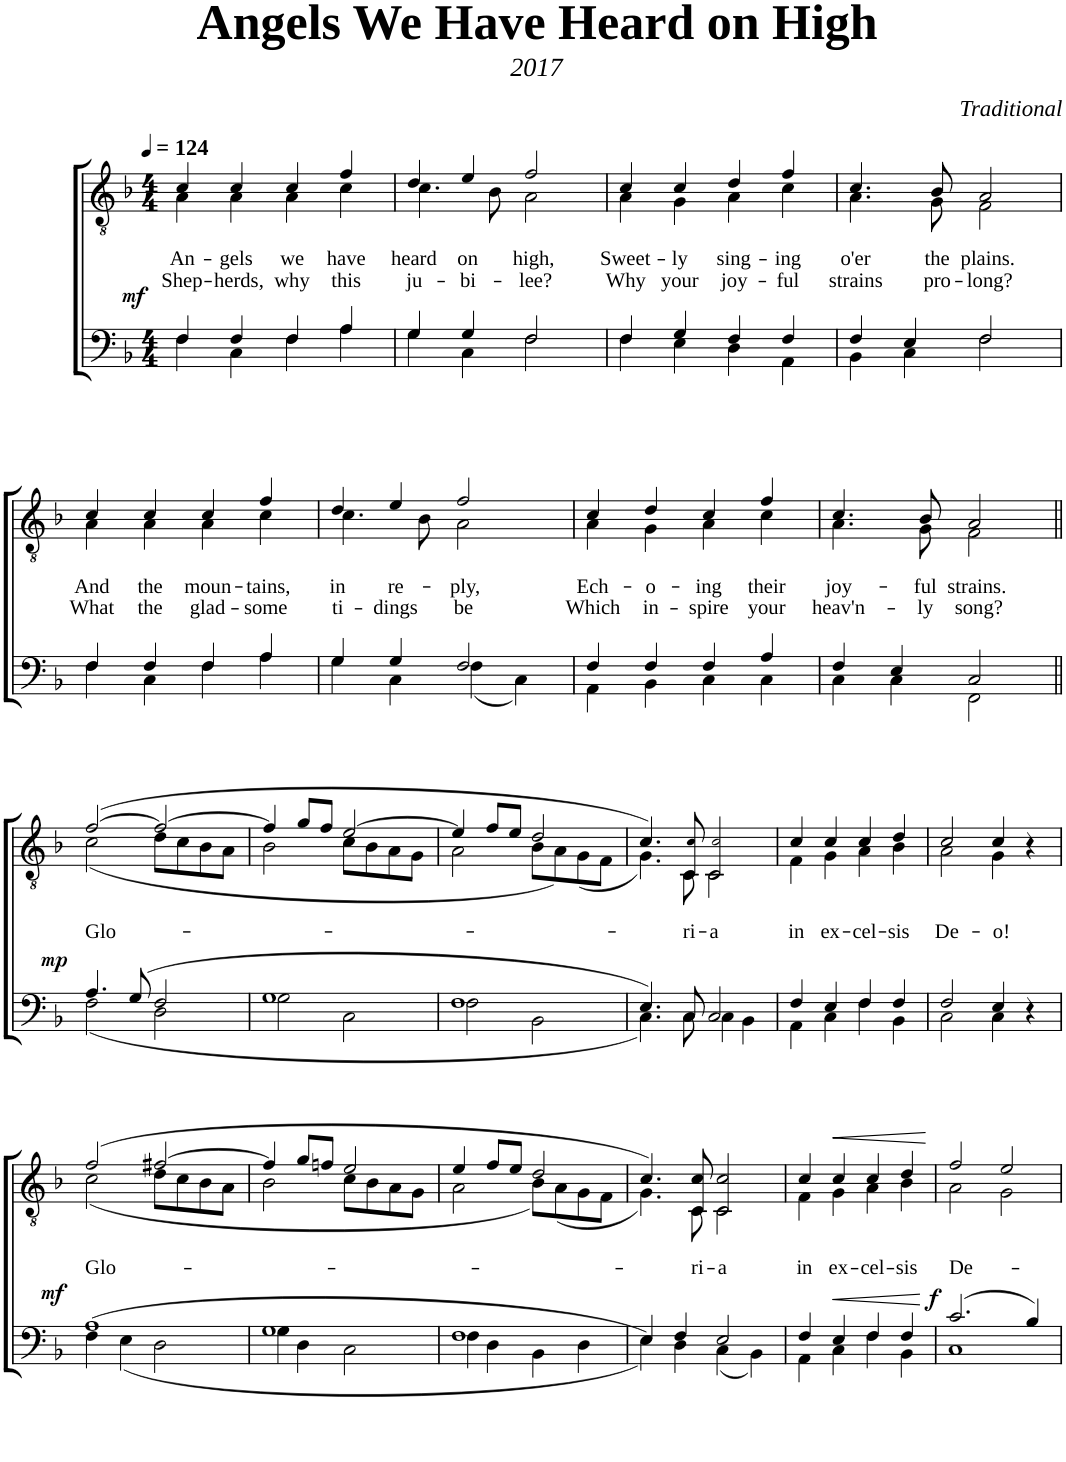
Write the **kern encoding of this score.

**kern	**dynam	**kern	**text	**text	**dynam
*part2	*part2	*part1	*part1	*part1	*part1
*staff2	*staff2	*staff1	*staff1	*staff1	*staff1
*I"Basses	*	*I"Tenors	*	*	*
*clefF4	*	*clefGv2	*	*	*
*k[b-]	*	*k[b-]	*	*	*
*M4/4	*	*M4/4	*	*	*
*MM124	*	*MM124	*	*	*
=1	=1	=1	=1	=1	=1
*^	*	*	*	*	*
!	!	!LO:DY:a	!	!LO:LY:b	!LO:LY:b	!
*	*	*	*^	*	*	*
4F/	4F\	mf	4c/	4A\	An-	Shep-	.
!	!	!	!	!	!LO:LY:b	!LO:LY:b	!
4F/	4C\	.	4c/	4A\	-gels	-herds,	.
!	!	!	!	!	!LO:LY:b	!LO:LY:b	!
4F/	4F\	.	4c/	4A\	we	why	.
!	!	!	!	!	!LO:LY:b	!LO:LY:b	!
4A/	4A\	.	4f/	4c\	have	this	.
=2	=2	=2	=2	=2	=2	=2	=2
!	!	!	!	!	!LO:LY:b	!LO:LY:b	!
4G/	4G\	.	4d/	4.c\	heard	ju-	.
!	!	!	!	!	!LO:LY:b	!LO:LY:b	!
4G/	4C\	.	4e/	.	on	-bi-	.
.	.	.	.	8B-\	.	.	.
!	!	!	!	!	!LO:LY:b	!LO:LY:b	!
2F/	2F\	.	2f/	2A\	high,	-lee?	.
=3	=3	=3	=3	=3	=3	=3	=3
!	!	!	!	!	!LO:LY:b	!LO:LY:b	!
4F/	4F\	.	4c/	4A\	Sweet-	Why	.
!	!	!	!	!	!LO:LY:b	!LO:LY:b	!
4G/	4E\	.	4c/	4G\	-ly	your	.
!	!	!	!	!	!LO:LY:b	!LO:LY:b	!
4F/	4D\	.	4d/	4A\	sing-	joy-	.
!	!	!	!	!	!LO:LY:b	!LO:LY:b	!
4F/	4AA\	.	4f/	4c\	-ing	-ful	.
=4	=4	=4	=4	=4	=4	=4	=4
!	!	!	!	!	!LO:LY:b	!LO:LY:b	!
4F/	4BB-\	.	4.c/	4.A\	o'er	strains	.
4E/	4C\	.	.	.	.	.	.
!	!	!	!	!	!LO:LY:b	!LO:LY:b	!
.	.	.	8B-/	8G\	the	pro-	.
!	!	!	!	!	!LO:LY:b	!LO:LY:b	!
2F/	2F\	.	2A/	2F\	plains.	-long?	.
!!LO:LB:g=z	!!
=5	=5	=5	=5	=5	=5	=5	=5
!	!	!	!	!	!LO:LY:b	!LO:LY:b	!
4F/	4F\	.	4c/	4A\	And	What	.
!	!	!	!	!	!LO:LY:b	!LO:LY:b	!
4F/	4C\	.	4c/	4A\	the	the	.
!	!	!	!	!	!LO:LY:b	!LO:LY:b	!
4F/	4F\	.	4c/	4A\	moun-	glad-	.
!	!	!	!	!	!LO:LY:b	!LO:LY:b	!
4A/	4A\	.	4f/	4c\	-tains,	-some	.
=6	=6	=6	=6	=6	=6	=6	=6
!	!	!	!	!	!LO:LY:b	!LO:LY:b	!
4G/	4G\	.	4d/	4.c\	in	ti-	.
!	!	!	!	!	!LO:LY:b	!LO:LY:b	!
4G/	4C\	.	4e/	.	re-	-dings	.
.	.	.	.	8B-\	.	.	.
!	!	!	!	!	!LO:LY:b	!LO:LY:b	!
2F/	(4F\	.	2f/	2A\	-ply,	be	.
.	4C\)	.	.	.	.	.	.
=7	=7	=7	=7	=7	=7	=7	=7
!	!	!	!	!	!LO:LY:b	!LO:LY:b	!
4F/	4AA\	.	4c/	4A\	Ech-	Which	.
!	!	!	!	!	!LO:LY:b	!LO:LY:b	!
4F/	4BB-\	.	4d/	4G\	-o-	in-	.
!	!	!	!	!	!LO:LY:b	!LO:LY:b	!
4F/	4C\	.	4c/	4A\	-ing	-spire	.
!	!	!	!	!	!LO:LY:b	!LO:LY:b	!
4A/	4C\	.	4f/	4c\	their	your	.
=8	=8	=8	=8	=8	=8	=8	=8
!	!	!	!	!	!LO:LY:b	!LO:LY:b	!
4F/	4C\	.	4.c/	4.A\	joy-	heav'n-	.
4E/	4C\	.	.	.	.	.	.
!	!	!	!	!	!LO:LY:b	!LO:LY:b	!
.	.	.	8B-/	8G\	-ful	-ly	.
!	!	!	!	!	!LO:LY:b	!LO:LY:b	!
2C/	2FF\	.	2A/	2F\	strains.	song?	.
!!LO:LB:g=z	!!
=9||	=9||	=9||	=9||	=9||	=9||	=9||	=9||
!	!	!LO:DY:a	!	!	!LO:LY:b	!	!
4.A/	(<2F\	mp	(>[>2f/	(<2c\	Glo-	.	.
(>8G/	.	.	.	.	.	.	.
2F/	2D\	.	2f/_	8d\L	.	.	.
.	.	.	.	8c\	.	.	.
.	.	.	.	8B-\	.	.	.
.	.	.	.	8A\J	.	.	.
=10	=10	=10	=10	=10	=10	=10	=10
1G	2G\	.	4f/]	2B-\	.	.	.
.	.	.	8g/L	.	.	.	.
.	.	.	8f/J	.	.	.	.
.	2C\	.	[>2e/	8c\L	.	.	.
.	.	.	.	8B-\	.	.	.
.	.	.	.	8A\	.	.	.
.	.	.	.	8G\J	.	.	.
=11	=11	=11	=11	=11	=11	=11	=11
1F	2F\	.	4e/]	2A\	.	.	.
.	.	.	8f/L	.	.	.	.
.	.	.	8e/J	.	.	.	.
.	2BB-\	.	2d/	8B-\L	.	.	.
.	.	.	.	8A\)	.	.	.
.	.	.	.	(<8G\	.	.	.
.	.	.	.	8F\J	.	.	.
=12	=12	=12	=12	=12	=12	=12	=12
4.E/)	4.C\)	.	4.c/)	4.G\)	.	.	.
!	!	!	!	!	!LO:LY:b	!	!
8C/	8C\	.	8C/ 8c!/	8C\	-ri-	.	.
!	!	!	!	!	!LO:LY:b	!	!
2C/	4C\	.	2C/ 2c!/	2C\	-a	.	.
.	4BB-\	.	.	.	.	.	.
=13	=13	=13	=13	=13	=13	=13	=13
!	!	!	!	!	!LO:LY:b	!	!
4F/	4AA\	.	4c/	4F\	in	.	.
!	!	!	!	!	!LO:LY:b	!	!
4E/	4C\	.	4c/	4G\	ex-	.	.
!	!	!	!	!	!LO:LY:b	!	!
4F/	4F\	.	4c/	4A\	-cel-	.	.
!	!	!	!	!	!LO:LY:b	!	!
4F/	4BB-\	.	4d/	4B-\	-sis	.	.
=14	=14	=14	=14	=14	=14	=14	=14
!	!	!	!	!	!LO:LY:b	!	!
2F/	2C\	.	2c/	2A\	De-	.	.
!	!	!	!	!	!LO:LY:b	!	!
4E/	4C\	.	4c/	4G\	-o!	.	.
4r	4ryy	.	4r	4ryy	.	.	.
!!LO:LB:g=z	!!
=15	=15	=15	=15	=15	=15	=15	=15
!	!	!LO:DY:a	!	!	!LO:LY:b	!	!
(>1A	4F\	mf	(>2f/	(<2c\	Glo-	.	.
.	(<4E\	.	.	.	.	.	.
.	2D\	.	[>2f#X/	8d\L	.	.	.
.	.	.	.	8c\	.	.	.
.	.	.	.	8B-\	.	.	.
.	.	.	.	8A\J	.	.	.
=16	=16	=16	=16	=16	=16	=16	=16
1G	4G\	.	4f#/]	2B-\	.	.	.
.	4D\	.	8g/L	.	.	.	.
.	.	.	8fn/J	.	.	.	.
.	2C\	.	2e/	8c\L	.	.	.
.	.	.	.	8B-\	.	.	.
.	.	.	.	8A\	.	.	.
.	.	.	.	8G\J	.	.	.
=17	=17	=17	=17	=17	=17	=17	=17
1F	4F\	.	4e/	2A\	.	.	.
.	4D\	.	8f/L	.	.	.	.
.	.	.	8e/J	.	.	.	.
.	4BB-\	.	2d/	8B-\L)	.	.	.
.	.	.	.	(<8A\	.	.	.
.	4D\	.	.	8G\	.	.	.
.	.	.	.	8F\J	.	.	.
=18	=18	=18	=18	=18	=18	=18	=18
4E/	4E\))	.	4.c/)	4.G\)	.	.	.
4F/	4D\	.	.	.	.	.	.
!	!	!	!	!	!LO:LY:b	!	!
.	.	.	8C/ 8c/	8C\	-ri-	.	.
!	!	!	!	!	!LO:LY:b	!	!
2E/	(<4C\	.	2C/ 2c/	2C\	-a	.	.
.	4BB-\)	.	.	.	.	.	.
=19	=19	=19	=19	=19	=19	=19	=19
!	!	!	!	!	!LO:LY:b	!	!
4F/	4AA\	.	4c/	4F\	in	.	.
!	!	!LO:HP:b	!	!	!LO:LY:b	!	!LO:HP:b
4E/	4C\	<	4c/	4G\	ex-	.	<
!	!	!	!	!	!LO:LY:b	!	!
4F/	4F\	.	4c/	4A\	-cel-	.	.
!	!	!	!	!	!LO:LY:b	!	!
4F/	4BB-\	.	4d/	4B-\	-sis	.	.
*v	*v	*	*	*	*	*	*
*	*	*v	*v	*	*	*
.	[	.	.	.	[
=20	=20	=20	=20	=20	=20
*^	*	*	*	*	*
!	!	!LO:DY:a	!	!LO:LY:b	!	!
*	*	*	*^	*	*	*
(>2.c/	1C	f	2f/	2A\	De-	.	.
.	.	.	2e/	2G\	.	.	.
4B-/)	.	.	.	.	.	.	.
*v	*v	*	*	*	*	*	*
*	*	*v	*v	*	*	*
=	=	=	=	=	=
*-	*-	*-	*-	*-	*-
